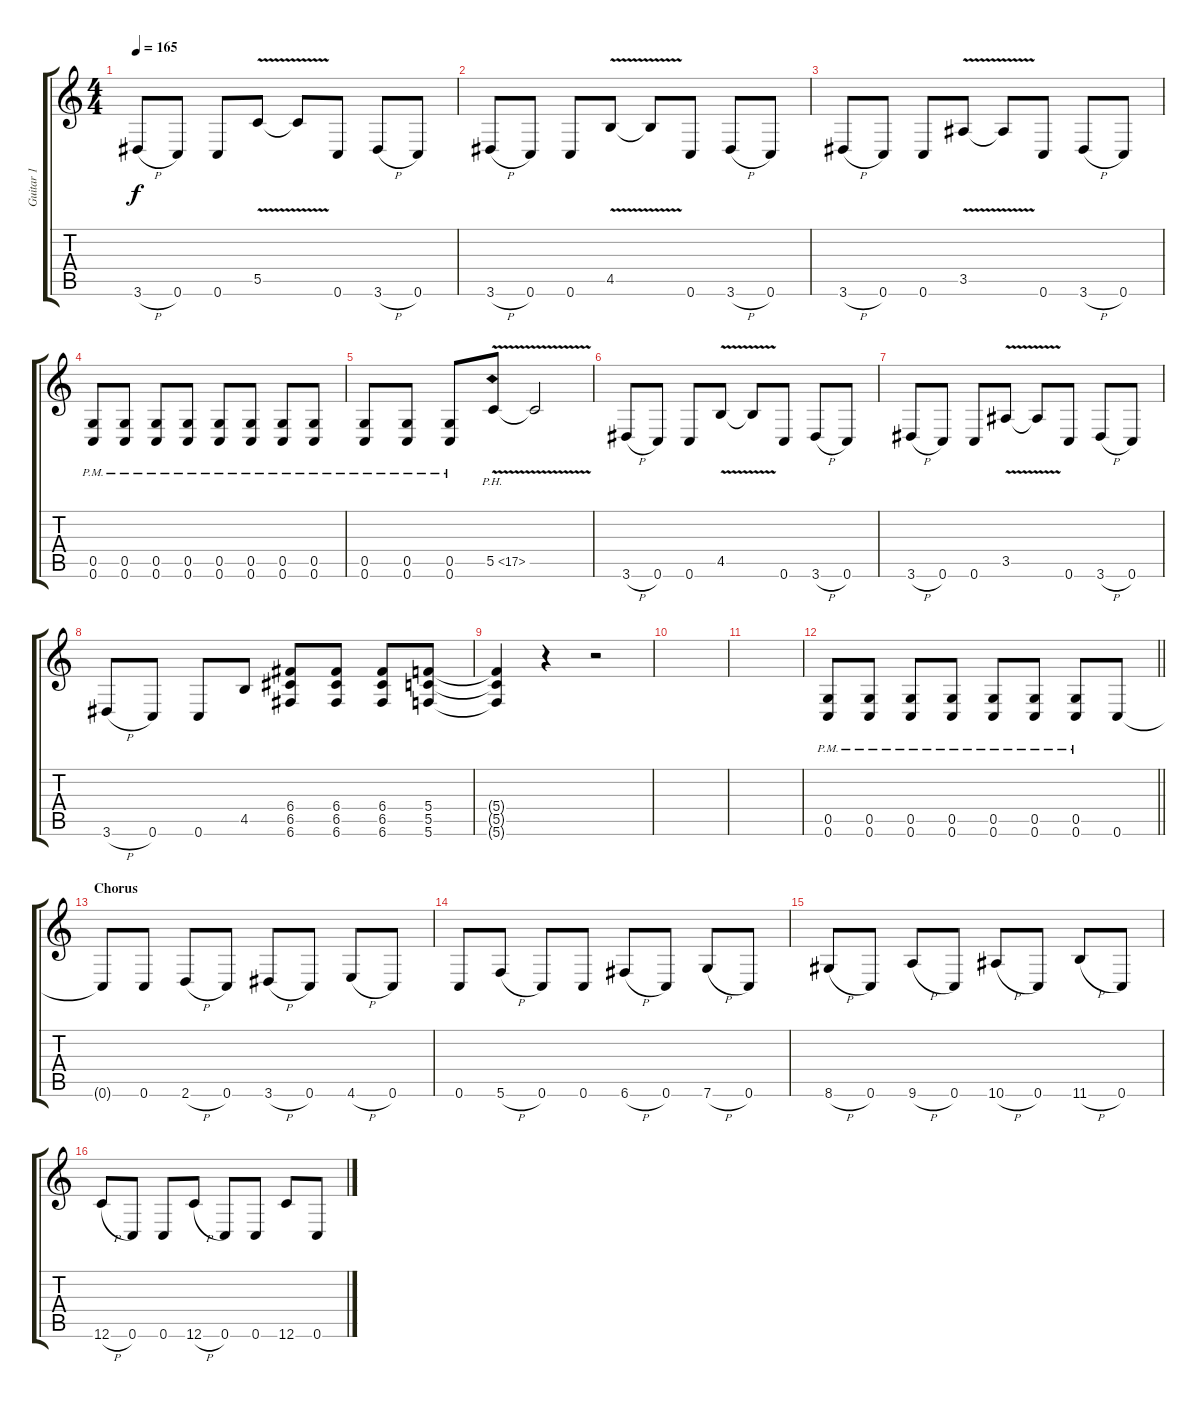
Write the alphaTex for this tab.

\track ("Guitar 1" "Guitar 1") {instrument distortionguitar}
\staff {score tabs}
\tuning (E4 C4 G3 C3 G2 C2) {hide}
\ts (4 4)
\tempo 165
\clef g2
\ks c
3.6{h}.8{dy f} 0.6.8 0.6.8 5.5{v}.8 5.5{t}.8 0.6.8 3.6{h}.8 0.6.8 |
3.6{h}.8 0.6.8 0.6.8 4.5{v}.8 4.5{t}.8 0.6.8 3.6{h}.8 0.6.8 |
3.6{h}.8 0.6.8 0.6.8 3.5{v}.8 3.5{t}.8 0.6.8 3.6{h}.8 0.6.8 |
(0.5{pm} 0.6{pm}).8 (0.5{pm} 0.6{pm}).8 (0.5{pm} 0.6{pm}).8 (0.5{pm} 0.6{pm}).8 (0.5{pm} 0.6{pm}).8 (0.5{pm} 0.6{pm}).8 (0.5{pm} 0.6{pm}).8 (0.5{pm} 0.6{pm}).8 |
(0.5{pm} 0.6{pm}).8 (0.5{pm} 0.6{pm}).8 (0.5{pm} 0.6{pm}).8 5.5{ph 12 v}.8 5.5{t}.2 |
3.6{h}.8 0.6.8 0.6.8 4.5{v}.8 4.5{t}.8 0.6.8 3.6{h}.8 0.6.8 |
3.6{h}.8 0.6.8 0.6.8 3.5{v}.8 3.5{t}.8 0.6.8 3.6{h}.8 0.6.8 |
3.6{h}.8 0.6.8 0.6.8 4.5.8 (6.4 6.5 6.6).8 (6.4 6.5 6.6).8 (6.4 6.5 6.6).8 (5.4 5.5 5.6).8 |
(5.4{t} 5.5{t} 5.6{t}).4 r.4 r.2 |
|
|
\barLineRight lightlight
(0.5{pm} 0.6{pm}).8 (0.5{pm} 0.6{pm}).8 (0.5{pm} 0.6{pm}).8 (0.5{pm} 0.6{pm}).8 (0.5{pm} 0.6{pm}).8 (0.5{pm} 0.6{pm}).8 (0.5{pm} 0.6{pm}).8 0.6.8 |
\section ("" "Chorus")
0.6{t}.8 0.6.8 2.6{h}.8 0.6.8 3.6{h}.8 0.6.8 4.6{h}.8 0.6.8 |
0.6.8 5.6{h}.8 0.6.8 0.6.8 6.6{h}.8 0.6.8 7.6{h}.8 0.6.8 |
8.6{h}.8 0.6.8 9.6{h}.8 0.6.8 10.6{h}.8 0.6.8 11.6{h}.8 0.6.8 |
12.6{h}.8 0.6.8 0.6.8 12.6{h}.8 0.6.8 0.6.8 12.6.8 0.6.8
